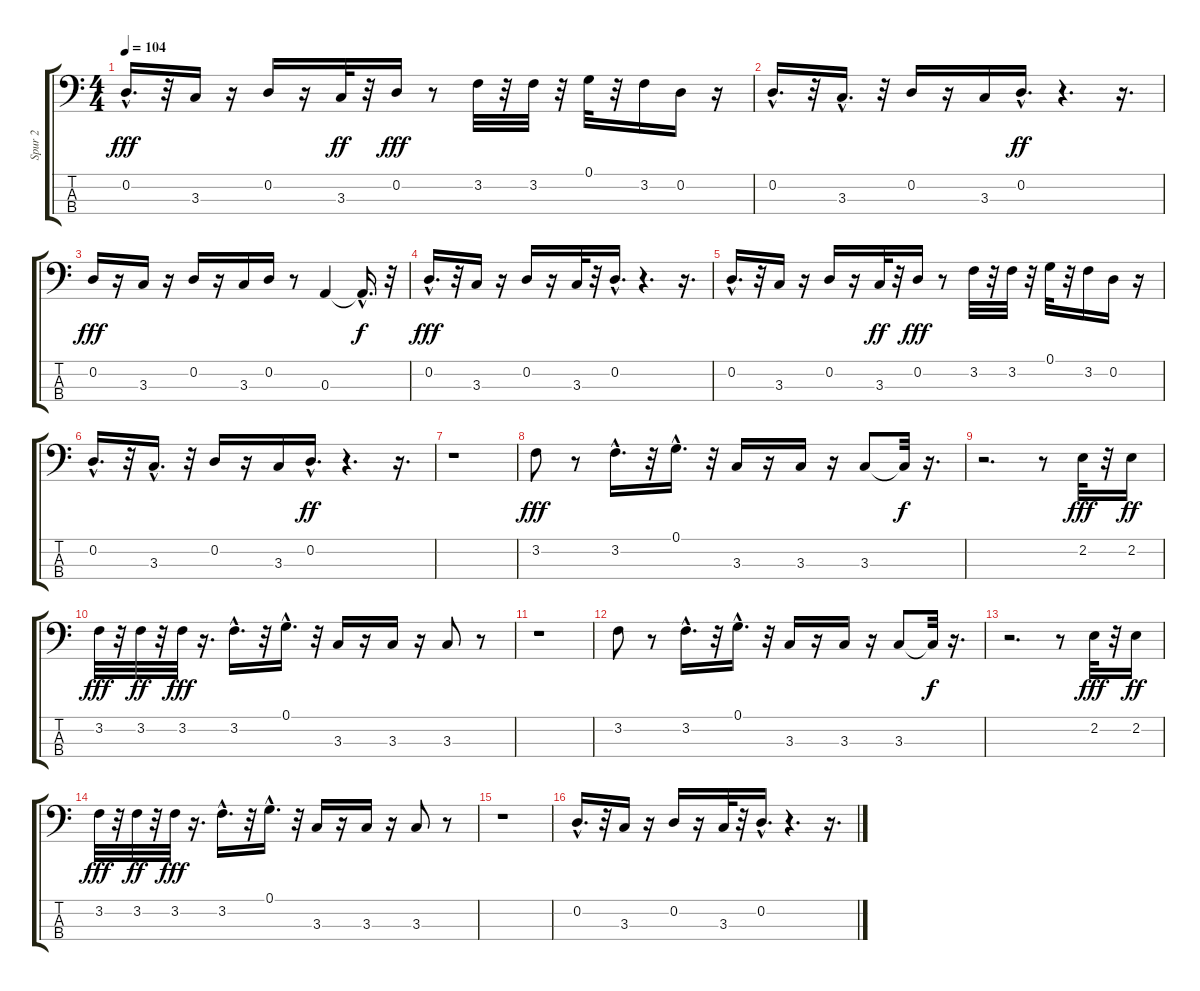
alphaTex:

\track ("Spur 2" "Spur 2") {instrument synthbass2}
\staff {score tabs}
\tuning (G2 D2 A1 E1) {hide}
\ts (4 4)
\tempo 104
\clef f4
\ks c
0.2{hac}.16{d dy fff} r.32 3.3.16 r.16 0.2.16 r.16 3.3.32{dy ff} r.32 0.2.16{dy fff} r.8 3.2.32 r.32 3.2.32 r.32 0.1.32 r.32 3.2.16 0.2.16 r.16 |
0.2{hac}.16{d} r.32 3.3{hac}.16{d} r.32 0.2.16 r.16 3.3.16 0.2{hac}.16{d dy ff} r.4{d} r.16{d} |
0.2.16{dy fff} r.16 3.3.16 r.16 0.2.16 r.16 3.3.16 0.2.16 r.8 0.3.4 0.3{hac t}.16{d dy f} r.32 |
0.2{hac}.16{d dy fff} r.32 3.3.16 r.16 0.2.16 r.16 3.3.32 r.32 0.2{hac}.16{d} r.4{d} r.16{d} |
0.2{hac}.16{d} r.32 3.3.16 r.16 0.2.16 r.16 3.3.32{dy ff} r.32 0.2.16{dy fff} r.8 3.2.32 r.32 3.2.32 r.32 0.1.32 r.32 3.2.16 0.2.16 r.16 |
0.2{hac}.16{d} r.32 3.3{hac}.16{d} r.32 0.2.16 r.16 3.3.16 0.2{hac}.16{d dy ff} r.4{d} r.16{d} |
r.1 |
3.2.8{dy fff} r.8 3.2{hac}.16{d} r.32 0.1{hac}.16{d} r.32 3.3.16 r.16 3.3.16 r.16 3.3.8 3.3{t}.32{dy f} r.16{d} |
r.2{d} r.8 2.2.32{dy fff} r.32 2.2.16{dy ff} |
3.2.32{dy fff} r.32 3.2.32{dy ff} r.32 3.2.32{dy fff} r.16{d} 3.2{hac}.16{d} r.32 0.1{hac}.16{d} r.32 3.3.16 r.16 3.3.16 r.16 3.3.8 r.8 |
r.1 |
3.2.8 r.8 3.2{hac}.16{d} r.32 0.1{hac}.16{d} r.32 3.3.16 r.16 3.3.16 r.16 3.3.8 3.3{t}.32{dy f} r.16{d} |
r.2{d} r.8 2.2.32{dy fff} r.32 2.2.16{dy ff} |
3.2.32{dy fff} r.32 3.2.32{dy ff} r.32 3.2.32{dy fff} r.16{d} 3.2{hac}.16{d} r.32 0.1{hac}.16{d} r.32 3.3.16 r.16 3.3.16 r.16 3.3.8 r.8 |
r.1 |
0.2{hac}.16{d} r.32 3.3.16 r.16 0.2.16 r.16 3.3.32 r.32 0.2{hac}.16{d} r.4{d} r.16{d}
